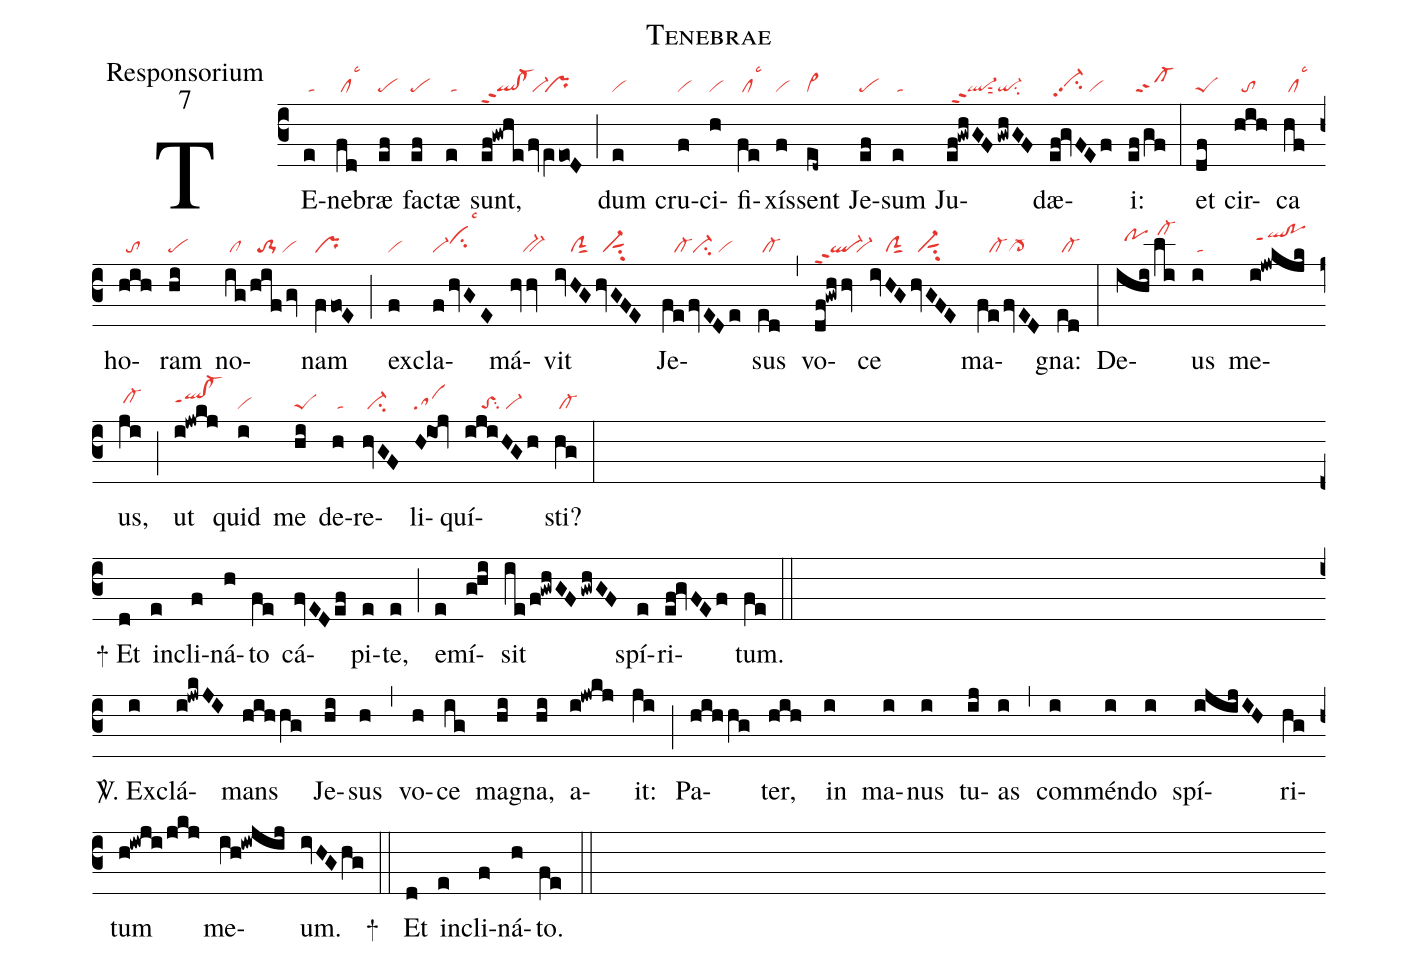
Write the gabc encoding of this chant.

name:Tenebrae;
office-part:Responsorium;
mode:7;
nabc-lines:1;
%%
(c3)
TE(e|/ta)ne(fd|/cllsc3)bræ(ef|pe) fa(ef|pe)ctæ(e|/ta) sunt,(ef!gwhe|ql!cl-ppt2|/fveVeo!D|/vi-`pr) (;)
dum(e|vi) cru(f|vi)ci(h|vi)fi(fe|/cllsc3)xís(f|vi)sent(ed~|cl~) Je(ef|pe)sum(e|/ta) Ju(ef!gwhGF|/ql-ppt2sut2|/gwhGF|qi-su2)dæ(ef!gvFEf|/vi-hhpp2su2/vi)i:(ef/gf|//sf-) (:)
et(df|peS) cir(hih|//to)ca(hf|/cllsc3) ho(hih|//to)ram(hi|pe) no(ig/hifgv|/cl////to-1/vi)nam(fVfo!E|pr) (;)
ex(f|vi)cla(fhvGE|vi-cihilsc3)má(hv/hv|///bv-)vit(ivHG/hvGFE|////clSsut1///vi-sut1su2) Je(fe/fvEDe|///cl-ci-/vi)sus(ed|/cl-) (,)
vo(df!gwhhv|ql-ppt2``vi-)ce(ivHG/hvGFE|////clSsut1///vi-sut1su2) ma(fe/fvED|///cl-cl->)gna:(ed|/cl-) (:)
De(ihi/li|//pohj//cl-hl)us(i|/ta) me(i!jwkjk|/qlhj!pohjppt1)us,(ji|/cl-hh) (;)
ut(i!jwkj|qlhh!cl-hhppt1) quid(i|vi) me(hi|peS) de(h|/ta)re(hvGF|/ci-)li(H!io!jv|sa)quí(ijiHGh|////toSsu2/vi-)sti?(hg|/cl-) (:Z)
+ Et(d) in(e)cli(f)ná(h)to(fe) cá(fvED/ef)pi(e)te,(e) (;)
e(e)mí(g!hi)sit(ie/f!gwhGF/gwhGF) spí(e)ri(ef!gvFEf)tum.(fe) (::Z)
<sp>V/</sp>. Ex(i)clá(i!jwkJI)mans(hihhg) Je(hi)sus(h) (,)
vo(h)ce(ig) ma(hi)gna,(hi) a(i!jwkj)it:(ji) (;)
Pa(hihhg)ter,(hih) in(i) ma(i)nus(i) tu(ij)as(i) (,)
com(i)mén(i)do(i) spí(ijijIH)ri(hg)tum(h!iwji/jkj) me(ih!iwjij)um.(ivHG/hg) +(::)
Et(d) in(e)cli(f)ná(h)to.(fe) (::)
